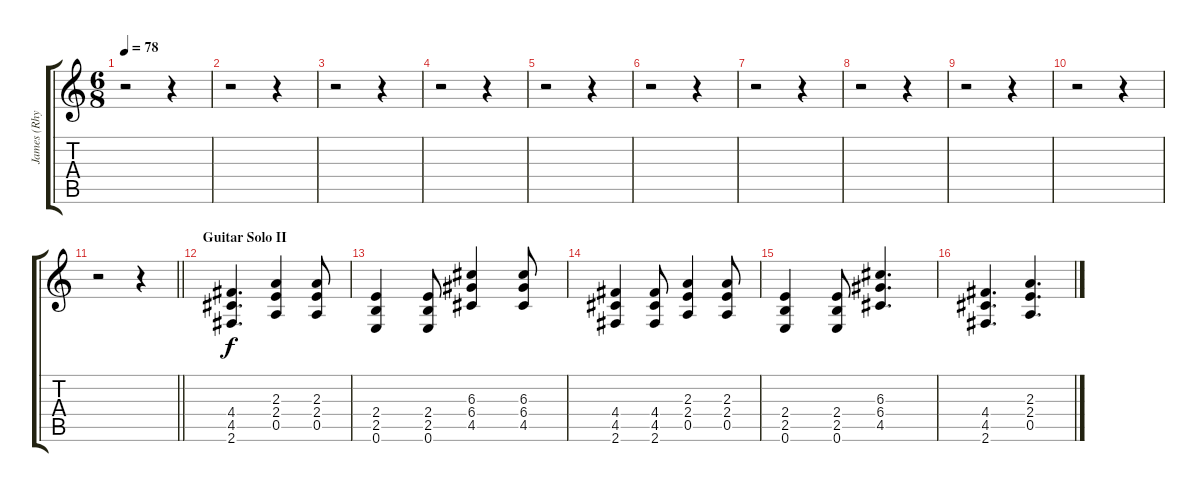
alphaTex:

\track ("James (Rhythm Guitar)" "James (Rhy") {instrument distortionguitar}
\staff {score tabs}
\tuning (E4 B3 G3 D3 A2 E2) {hide}
\ts (6 8)
\tempo 78
\clef g2
\ks c
r.2{dy f} r.4 |
r.2 r.4 |
r.2 r.4 |
r.2 r.4 |
r.2 r.4 |
r.2 r.4 |
r.2 r.4 |
r.2 r.4 |
r.2 r.4 |
r.2 r.4 |
\barLineRight lightlight
r.2 r.4 |
\section ("" "Guitar Solo II")
(4.4 4.5 2.6).4{d volume 11} (2.3 2.4 0.5).4 (2.3 2.4 0.5).8 |
(2.4 2.5 0.6).4 (2.4 2.5 0.6).8 (6.3 6.4 4.5).4 (6.3 6.4 4.5).8 |
(4.4 4.5 2.6).4 (4.4 4.5 2.6).8 (2.3 2.4 0.5).4 (2.3 2.4 0.5).8 |
(2.4 2.5 0.6).4 (2.4 2.5 0.6).8 (6.3 6.4 4.5).4{d} |
(4.4 4.5 2.6).4{d} (2.3 2.4 0.5).4{d}
